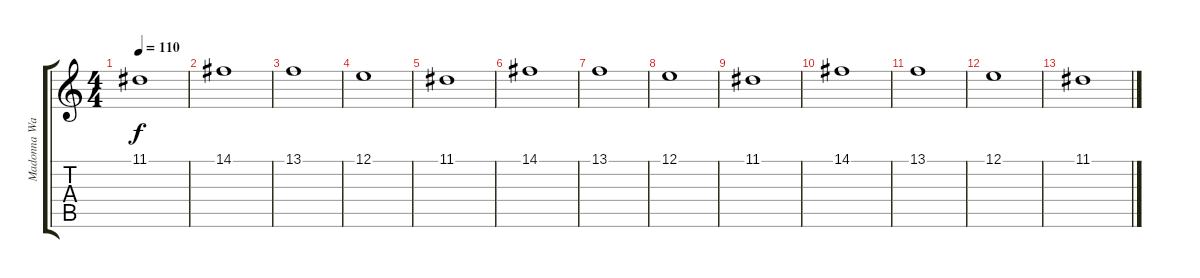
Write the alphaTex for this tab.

\track ("Madonna Wayne Gacy" "Madonna Wa") {instrument fx1rain}
\staff {score tabs}
\tuning (E4 B3 G3 D3 A2 D2) {hide}
\ts (4 4)
\tempo 110
\clef g2
\ks c
11.1.1{dy f} |
14.1.1 |
13.1.1 |
12.1.1 |
11.1.1 |
14.1.1 |
13.1.1 |
12.1.1 |
11.1.1 |
14.1.1 |
13.1.1 |
12.1.1 |
11.1.1
